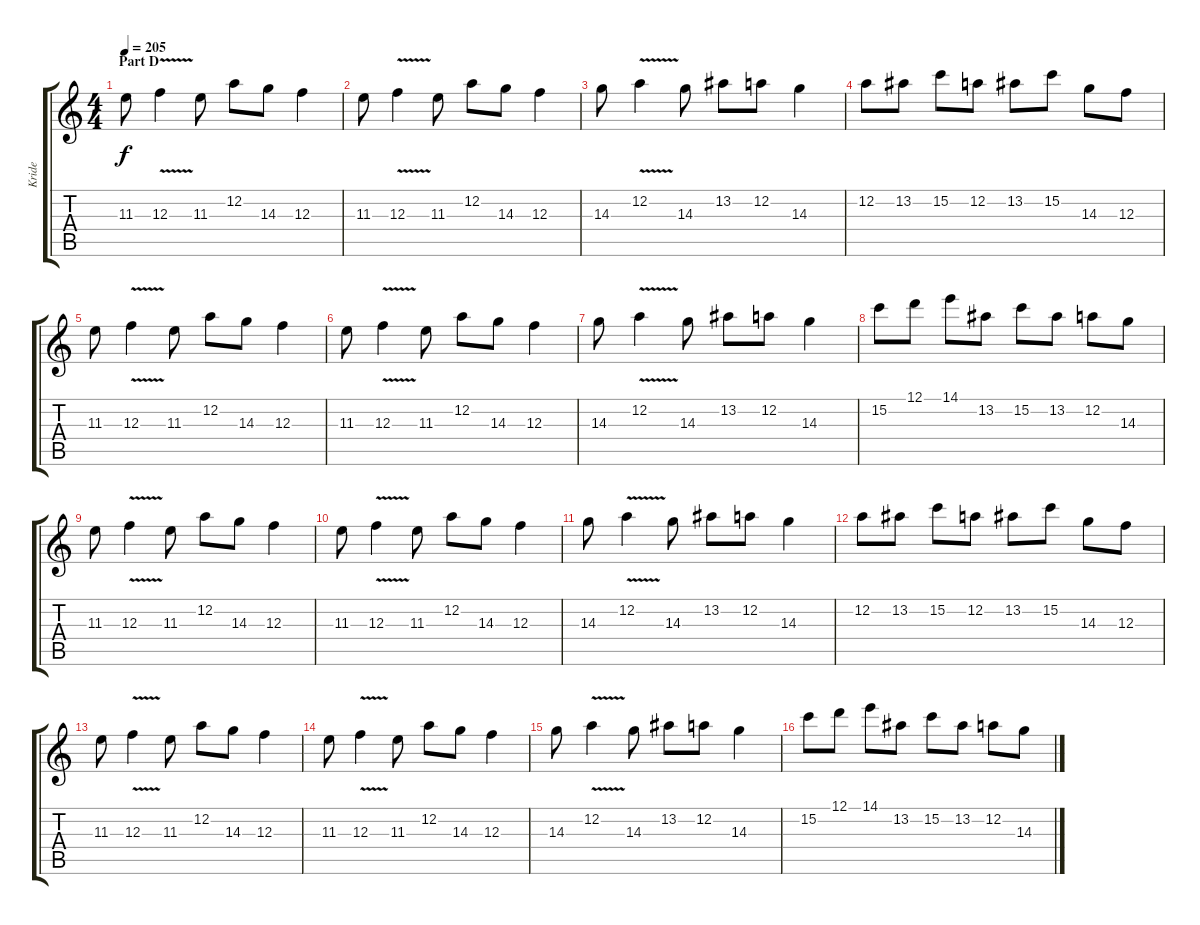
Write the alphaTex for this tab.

\track ("Kride" "Kride") {instrument distortionguitar}
\staff {score tabs}
\tuning (D4 A3 F3 C3 G2 D2) {hide}
\ts (4 4)
\section ("" "Part D")
\tempo 205
\clef g2
\ks c
11.3.8{dy f instrument distortionguitar} 12.3{v}.4 11.3.8 12.2.8 14.3.8 12.3.4 |
11.3.8 12.3{v}.4 11.3.8 12.2.8 14.3.8 12.3.4 |
14.3.8 12.2{v}.4 14.3.8 13.2.8 12.2.8 14.3.4 |
12.2.8 13.2.8 15.2.8 12.2.8 13.2.8 15.2.8 14.3.8 12.3.8 |
11.3.8 12.3{v}.4 11.3.8 12.2.8 14.3.8 12.3.4 |
11.3.8 12.3{v}.4 11.3.8 12.2.8 14.3.8 12.3.4 |
14.3.8 12.2{v}.4 14.3.8 13.2.8 12.2.8 14.3.4 |
15.2.8 12.1.8 14.1.8 13.2.8 15.2.8 13.2.8 12.2.8 14.3.8 |
11.3.8 12.3{v}.4 11.3.8 12.2.8 14.3.8 12.3.4 |
11.3.8 12.3{v}.4 11.3.8 12.2.8 14.3.8 12.3.4 |
14.3.8 12.2{v}.4 14.3.8 13.2.8 12.2.8 14.3.4 |
12.2.8 13.2.8 15.2.8 12.2.8 13.2.8 15.2.8 14.3.8 12.3.8 |
11.3.8 12.3{v}.4 11.3.8 12.2.8 14.3.8 12.3.4 |
11.3.8 12.3{v}.4 11.3.8 12.2.8 14.3.8 12.3.4 |
14.3.8 12.2{v}.4 14.3.8 13.2.8 12.2.8 14.3.4 |
15.2.8 12.1.8 14.1.8 13.2.8 15.2.8 13.2.8 12.2.8 14.3.8
